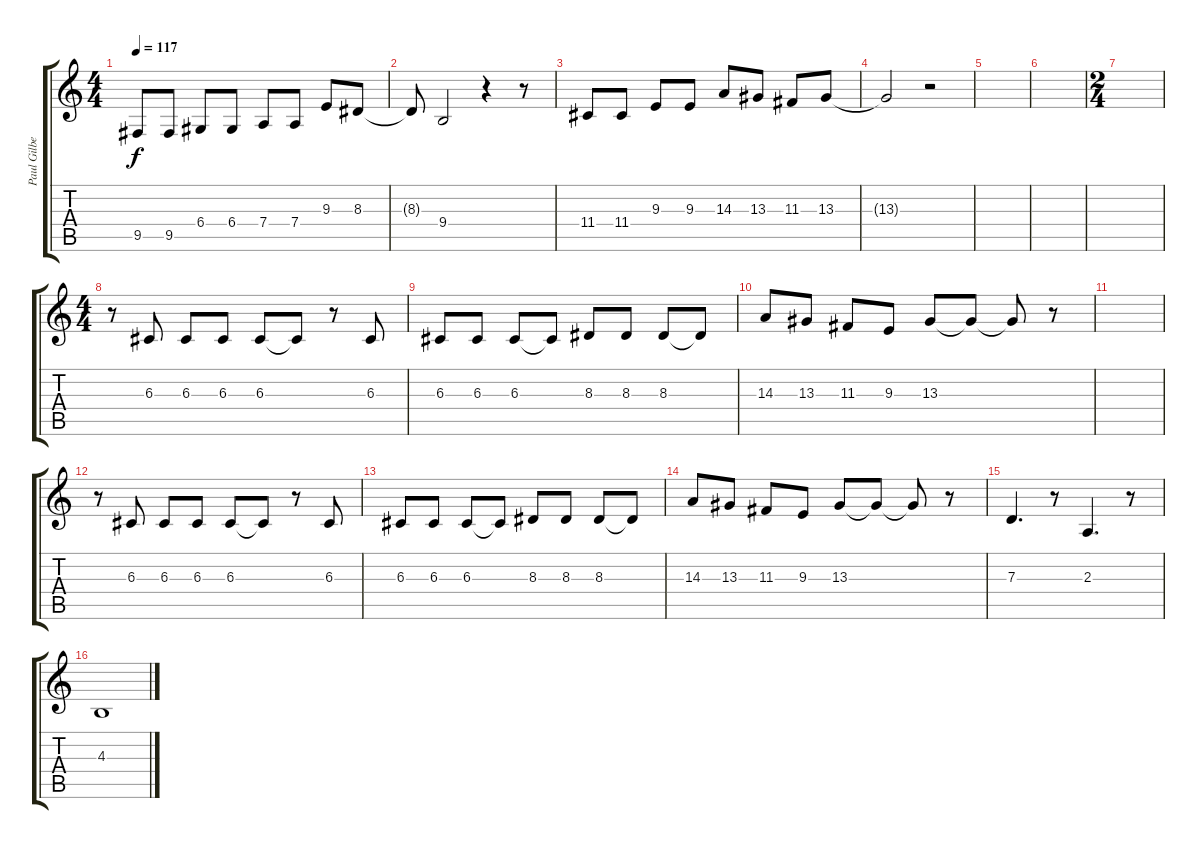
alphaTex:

\track ("Paul Gilbert - Vocals" "Paul Gilbe") {instrument clarinet}
\staff {score tabs}
\tuning (E4 B3 G3 D3 A2 E2) {hide}
\ts (4 4)
\tempo 117
\clef g2
\ks c
9.5.8{dy f} 9.5.8 6.4.8 6.4.8 7.4.8 7.4.8 9.3.8 8.3.8 |
8.3{t}.8 9.4.2 r.4 r.8 |
11.4.8 11.4.8 9.3.8 9.3.8 14.3.8 13.3.8 11.3.8 13.3.8 |
13.3{t}.2 r.2 |
|
|
\ts (2 4)
|
\ts (4 4)
r.8 6.3.8 6.3.8 6.3.8 6.3.8 6.3{t}.8 r.8 6.3.8 |
6.3.8 6.3.8 6.3.8 6.3{t}.8 8.3.8 8.3.8 8.3.8 8.3{t}.8 |
14.3.8 13.3.8 11.3.8 9.3.8 13.3.8 13.3{t}.8 13.3{t}.8 r.8 |
|
r.8 6.3.8 6.3.8 6.3.8 6.3.8 6.3{t}.8 r.8 6.3.8 |
6.3.8 6.3.8 6.3.8 6.3{t}.8 8.3.8 8.3.8 8.3.8 8.3{t}.8 |
14.3.8 13.3.8 11.3.8 9.3.8 13.3.8 13.3{t}.8 13.3{t}.8 r.8 |
7.3.4{d} r.8 2.3.4{d} r.8 |
4.3.1
